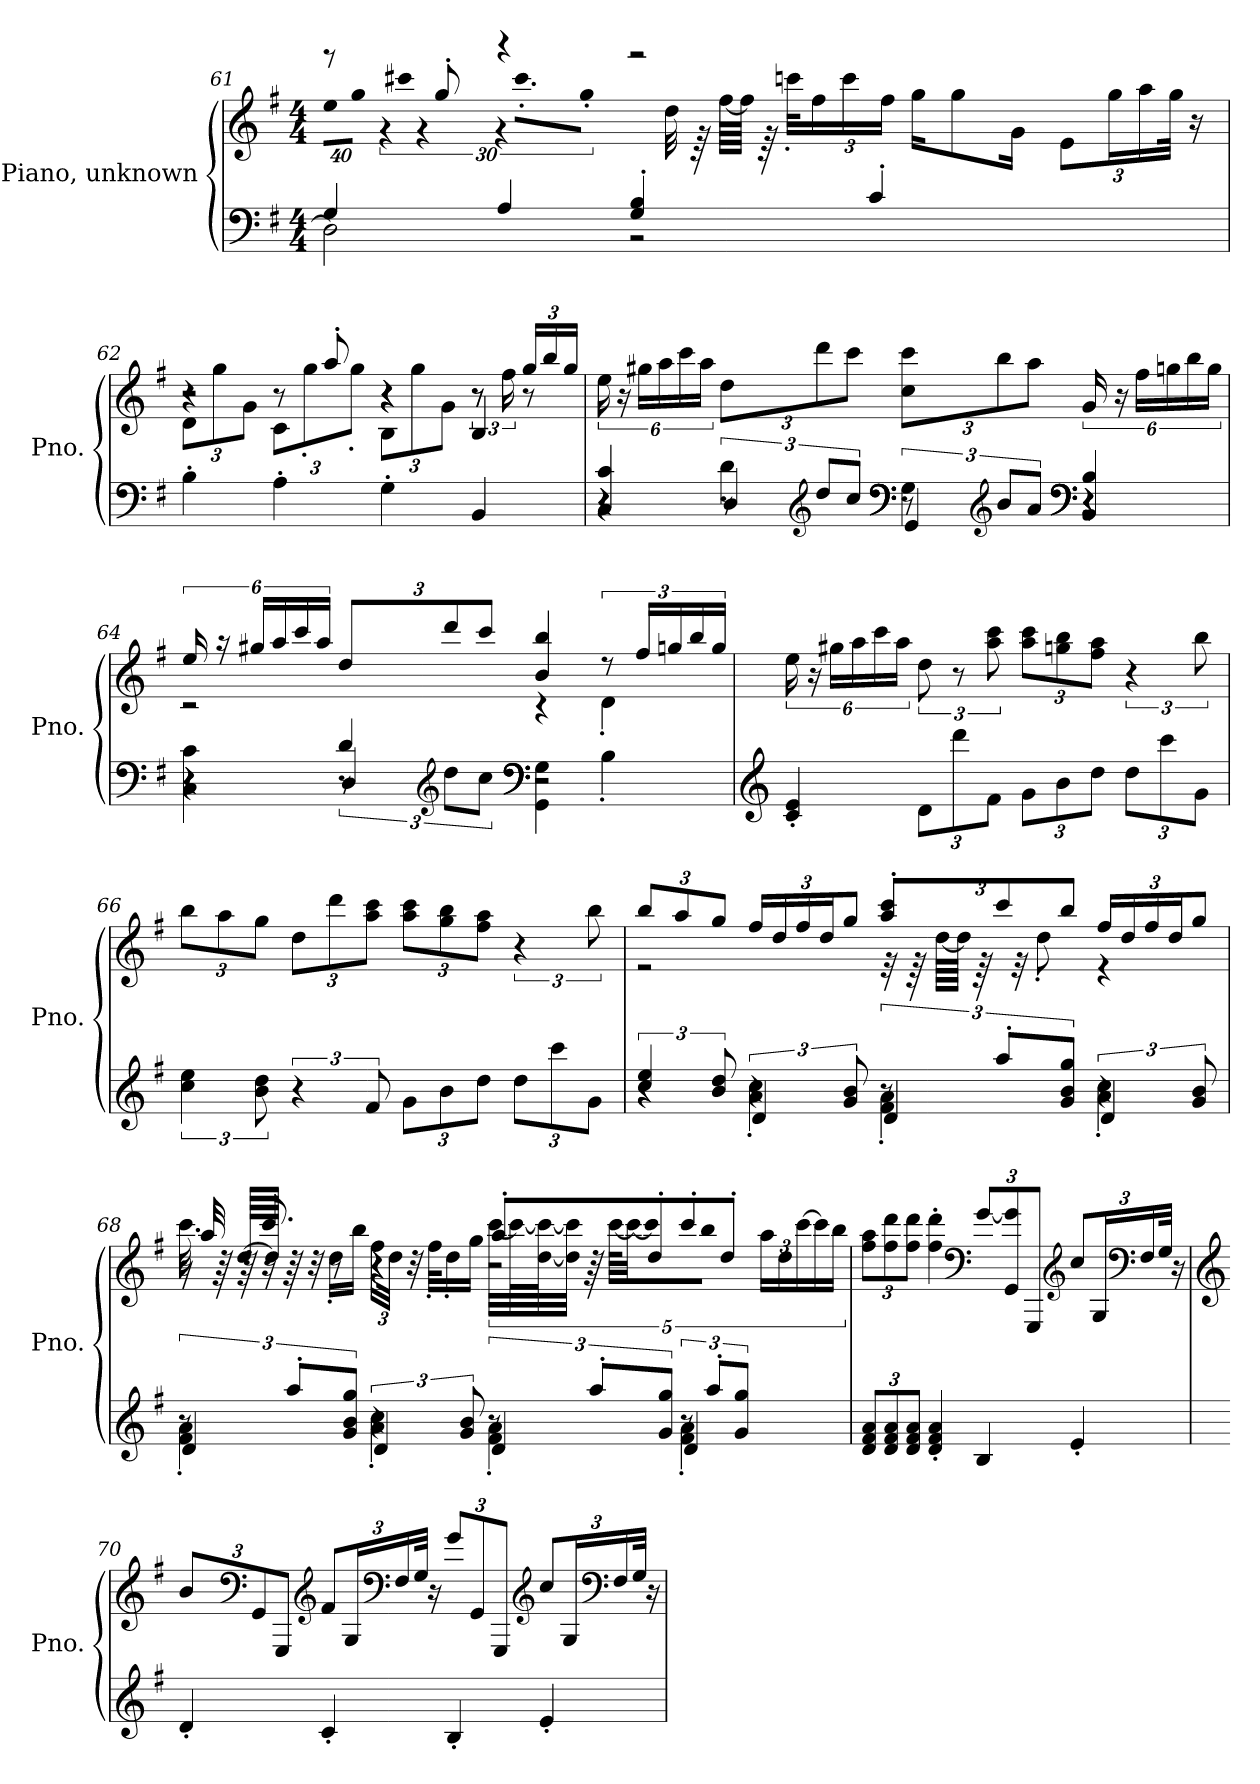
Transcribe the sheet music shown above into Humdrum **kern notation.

**kern	**kern
*part1	*part1
*staff2	*staff1
*I"Piano, unknown	*
*I'Pno.	*
!!LO:PB:g=z
*clefF4	*clefG2
*k[f#]	*k[f#]
*M4/4	*M4/4
=61	=61
*^	*^
!	!	!	!LO:N:vis=32
4G/	2D\]	8r	640%23ee\LLL
!	!	!	!LO:N:vis=32
.	.	.	640%23gg\JJJ
!	!	!	!LO:N:vis=64
.	.	.	960%17r
!	!	!	!LO:N:vis=64
.	.	.	960%17ccc#X\
!	!	!	!LO:N:vis=32
.	.	.	640%23r
.	.	8gg'/	.
!	!	!	!LO:N:vis=64
.	.	.	960%17r
!	!	!	!LO:N:vis=32.
.	.	.	1920%103ccc#'\LLL
!	!	!	!LO:N:vis=32
.	.	.	640%23gg'\JJJ
4A/	.	4r	.
.	.	.	32dd\
.	.	.	64r
.	.	.	[64ff#\LLLL
.	.	.	64ff#\JJJJ]
.	.	.	64r
.	.	.	32cccn'\KLL
*	*	*	*Xbrackettup
.	.	.	24ff#\
.	.	.	24ccc\
.	.	.	24ff#\JJ
4G/' 4B/'	2r	2r	.
.	.	.	16gg\KL
.	.	.	8gg\
.	.	.	16g\Jk
4c'/	.	.	.
.	.	.	12e\L
.	.	.	24gg\L
.	.	.	24aa\
.	.	.	48gg\JJk
.	.	.	16r
1920ryy	1920ryy	1920ryy	.
*v	*v	*	*
=62	=62	=62
*	*	*^
4B'\	4r	12d\L	2r
.	.	12gg\	.
.	.	12g\J	.
4A'\	8r	12c\L	.
.	.	12gg'\	.
.	8aa'/	.	.
.	.	12gg'\J	.
4G'\	4r	12B\L	4r
.	.	12gg\	.
.	.	12g\J	.
*	*	*brackettup	*
4BB/	8r	12r	4B/
.	.	24ff#\	.
*	*Xbrackettup	*	*
.	24gg/LL	8r	.
.	24bb/	.	.
.	24gg/JJ	.	.
*	*v	*v	*v
!!LO:LB:g=z
=63	=63
*^	*
*	*^	*
*	*	*	*brackettup
4C/ 4c/	4r	4r	24ee\
.	.	.	24r
.	.	.	24gg#X\LL
*	*	*	*Xbrackettup
.	.	.	24aa\
.	.	.	24ccc\
.	.	.	24aa\JJ
12r	4d\	4D/	12dd\L
*clefG2	*	*	*
12dd/L	.	.	12ddd\
12cc/J	.	.	12ccc\J
*clefF4	*	*	*
12r	4G\	4GG/	12cc\ 12ccc\L
*clefG2	*	*	*
12b/L	.	.	12bb\
12a/J	.	.	12aa\J
*clefF4	*	*	*
*	*	*	*brackettup
4BB/ 4B/	4r	4r	24g/
.	.	.	24r
.	.	.	24ff#\LL
*	*	*	*Xbrackettup
.	.	.	24ggn\
.	.	.	24bb\
.	.	.	24gg\JJ
!!LO:LB:g=z
=64	=64	=64	=64
*	*	*	*brackettup
*	*	*	*^
4r	4C\ 4c\	4r	24ee/	2r
.	.	.	24r	.
.	.	.	24gg#X/LL	.
*	*	*	*Xbrackettup	*
.	.	.	24aa/	.
.	.	.	24ccc/	.
.	.	.	24aa/JJ	.
4d/	12r	4D/	12dd/L	.
*clefG2	*	*	*	*
.	12dd\L	.	12ddd/	.
.	12cc\J	.	12ccc/J	.
*clefF4	*	*	*	*
2r	4GG\ 4G\	2r	4b/ 4bb/	4r
*	*	*	*brackettup	*
.	4B'\	.	12r	4d'\
.	.	.	24ff#/LL	.
*	*	*	*Xbrackettup	*
.	.	.	24ggn/	.
.	.	.	24bb/	.
.	.	.	24gg/JJ	.
*v	*v	*v	*	*
*	*v	*v
=65	=65
*clefG2	*
*	*brackettup
4c/' 4e/'	24ee\
.	24r
.	24gg#X\LL
*	*Xbrackettup
.	24aa\
.	24ccc\
.	24aa\JJ
*Xbrackettup	*brackettup
12d\L	12dd\
12ddd\	12r
12f#\J	12aa\ 12ccc\
*	*Xbrackettup
12g\L	12aa\ 12ccc\L
12b\	12ggn\ 12bb\
12dd\J	12ff#\ 12aa\J
*	*brackettup
12dd\L	6r
12ccc\	.
12g\J	12bb\
!!LO:LB:g=z
=66	=66
*brackettup	*Xbrackettup
6cc\ 6ee\	12bb\L
.	12aa\
12b\ 12dd\	12gg\J
6r	12dd\L
.	12ddd\
12f#/	12aa\ 12ccc\J
*Xbrackettup	*
12g\L	12aa\ 12ccc\L
12b\	12gg\ 12bb\
12dd\J	12ff#\ 12aa\J
*	*brackettup
12dd\L	6r
12ccc\	.
12g\J	12bb\
=67	=67
*brackettup	*Xbrackettup
*^	*^
*	*^	*	*
6cc/ 6ee/	4r	4r	12bb/L	2r
.	.	.	12aa/	.
12b/ 12dd/	.	.	12gg/J	.
6r	4a\' 4cc\'	4d/	24ff#/LL	.
.	.	.	24dd/	.
.	.	.	24ff#/	.
.	.	.	24dd/J	.
12g/ 12b/	.	.	12gg/J	.
12r	4f#\' 4a\'	4d/	12aa/' 12ccc/'L	32r
.	.	.	.	64r
.	.	.	.	[64dd\LLLL
.	.	.	.	64dd\JJJJ]
.	.	.	.	64r
12aa'/L	.	.	12ccc/	.
.	.	.	.	32r
.	.	.	.	8dd'\
12g/ 12b/ 12gg/J	.	.	12bb/J	.
6r	4a\' 4cc\'	4d/	24ff#/LL	4r
.	.	.	24dd/	.
.	.	.	24ff#/	.
.	.	.	24dd/J	.
12g/ 12b/	.	.	12gg/J	.
!!LO:LB:g=z
=68	=68	=68	=68	=68
*	*	*	*	*^
12r	4f#\' 4a\'	4d/	16r	32.ccc\	32aa/
.	.	.	.	.	64r
.	.	.	.	64r	[64dd/LLLL
.	.	.	8.ccc'/	16r	64dd/JJJJ]
.	.	.	.	.	64r
12aa'/L	.	.	.	.	.
.	.	.	.	.	32r
.	.	.	.	16dd'\LL	8r
12g/ 12b/ 12gg/J	.	.	.	.	.
.	.	.	.	16bb\JJ	.
6r	4a\' 4cc\'	4d/	4r	24ff#\LL	4r
.	.	.	.	48dd\JJk	.
.	.	.	.	32r	.
.	.	.	.	32ff#'\KLL	.
.	.	.	.	16dd'\	.
12g/ 12b/	.	.	.	.	.
.	.	.	.	16gg\JJ	.
*	*	*	*	*brackettup	*
12r	4f#\' 4a\'	4d/	2r	[40ccc\LLL	8aa'/L
.	.	.	.	80ccc\L_	.
.	.	.	.	[80dd\ 80ccc\_J	.
.	.	.	.	40dd\] 40ccc\]JJJ	.
.	.	.	.	80r	.
12aa'/L	.	.	.	.	.
.	.	.	.	[80ccc\KLLL	.
.	.	.	.	40ccc\J_	.
.	.	.	.	16ccc\]	8dd'/
12g/ 12gg/J	.	.	.	.	.
.	.	.	.	16bb\JJ	.
*	*	*	*	*Xbrackettup	*
12r	4f#\' 4a\'	4d/	.	24aa\LL	8ccc'/
.	.	.	.	24dd\	.
12aa'/L	.	.	.	[24ccc\	.
.	.	.	.	16ccc\]	8dd'/J
12g/ 12gg/J	.	.	.	.	.
.	.	.	.	16bb\JJ	.
*v	*v	*v	*	*	*
*	*v	*v	*v
!!LO:LB:g=z
=69	=69
*Xbrackettup	*
12d/ 12f#/ 12a/L	12ff#\ 12aa\L
12d/ 12f#/ 12a/	12ff#\ 12ddd\
12d/ 12f#/ 12a/J	12ff#\ 12ddd\J
4d/' 4f#/' 4a/'	4ff#\' 4ddd\'
*	*clefF4
4B/	[12g/L
.	12GG/ 12g/]
.	12GGG/J
*	*clefG2
4e'/	12cc/L
.	24G/L
*	*clefF4
.	24F#/
.	48G/JJk
.	16r
=70	=70
*	*clefG2
4d'/	12b/L
*	*clefF4
.	12GG/
.	12GGG/J
*	*clefG2
4c'/	12f#/L
.	24G/L
*	*clefF4
.	24F#/
.	48G/JJk
.	16r
4B'/	12g/L
.	12GG/
.	12GGG/J
*	*clefG2
4e'/	12cc/L
.	24G/L
*	*clefF4
.	24F#/
.	48G/JJk
.	16r
=	=
*-	*-
